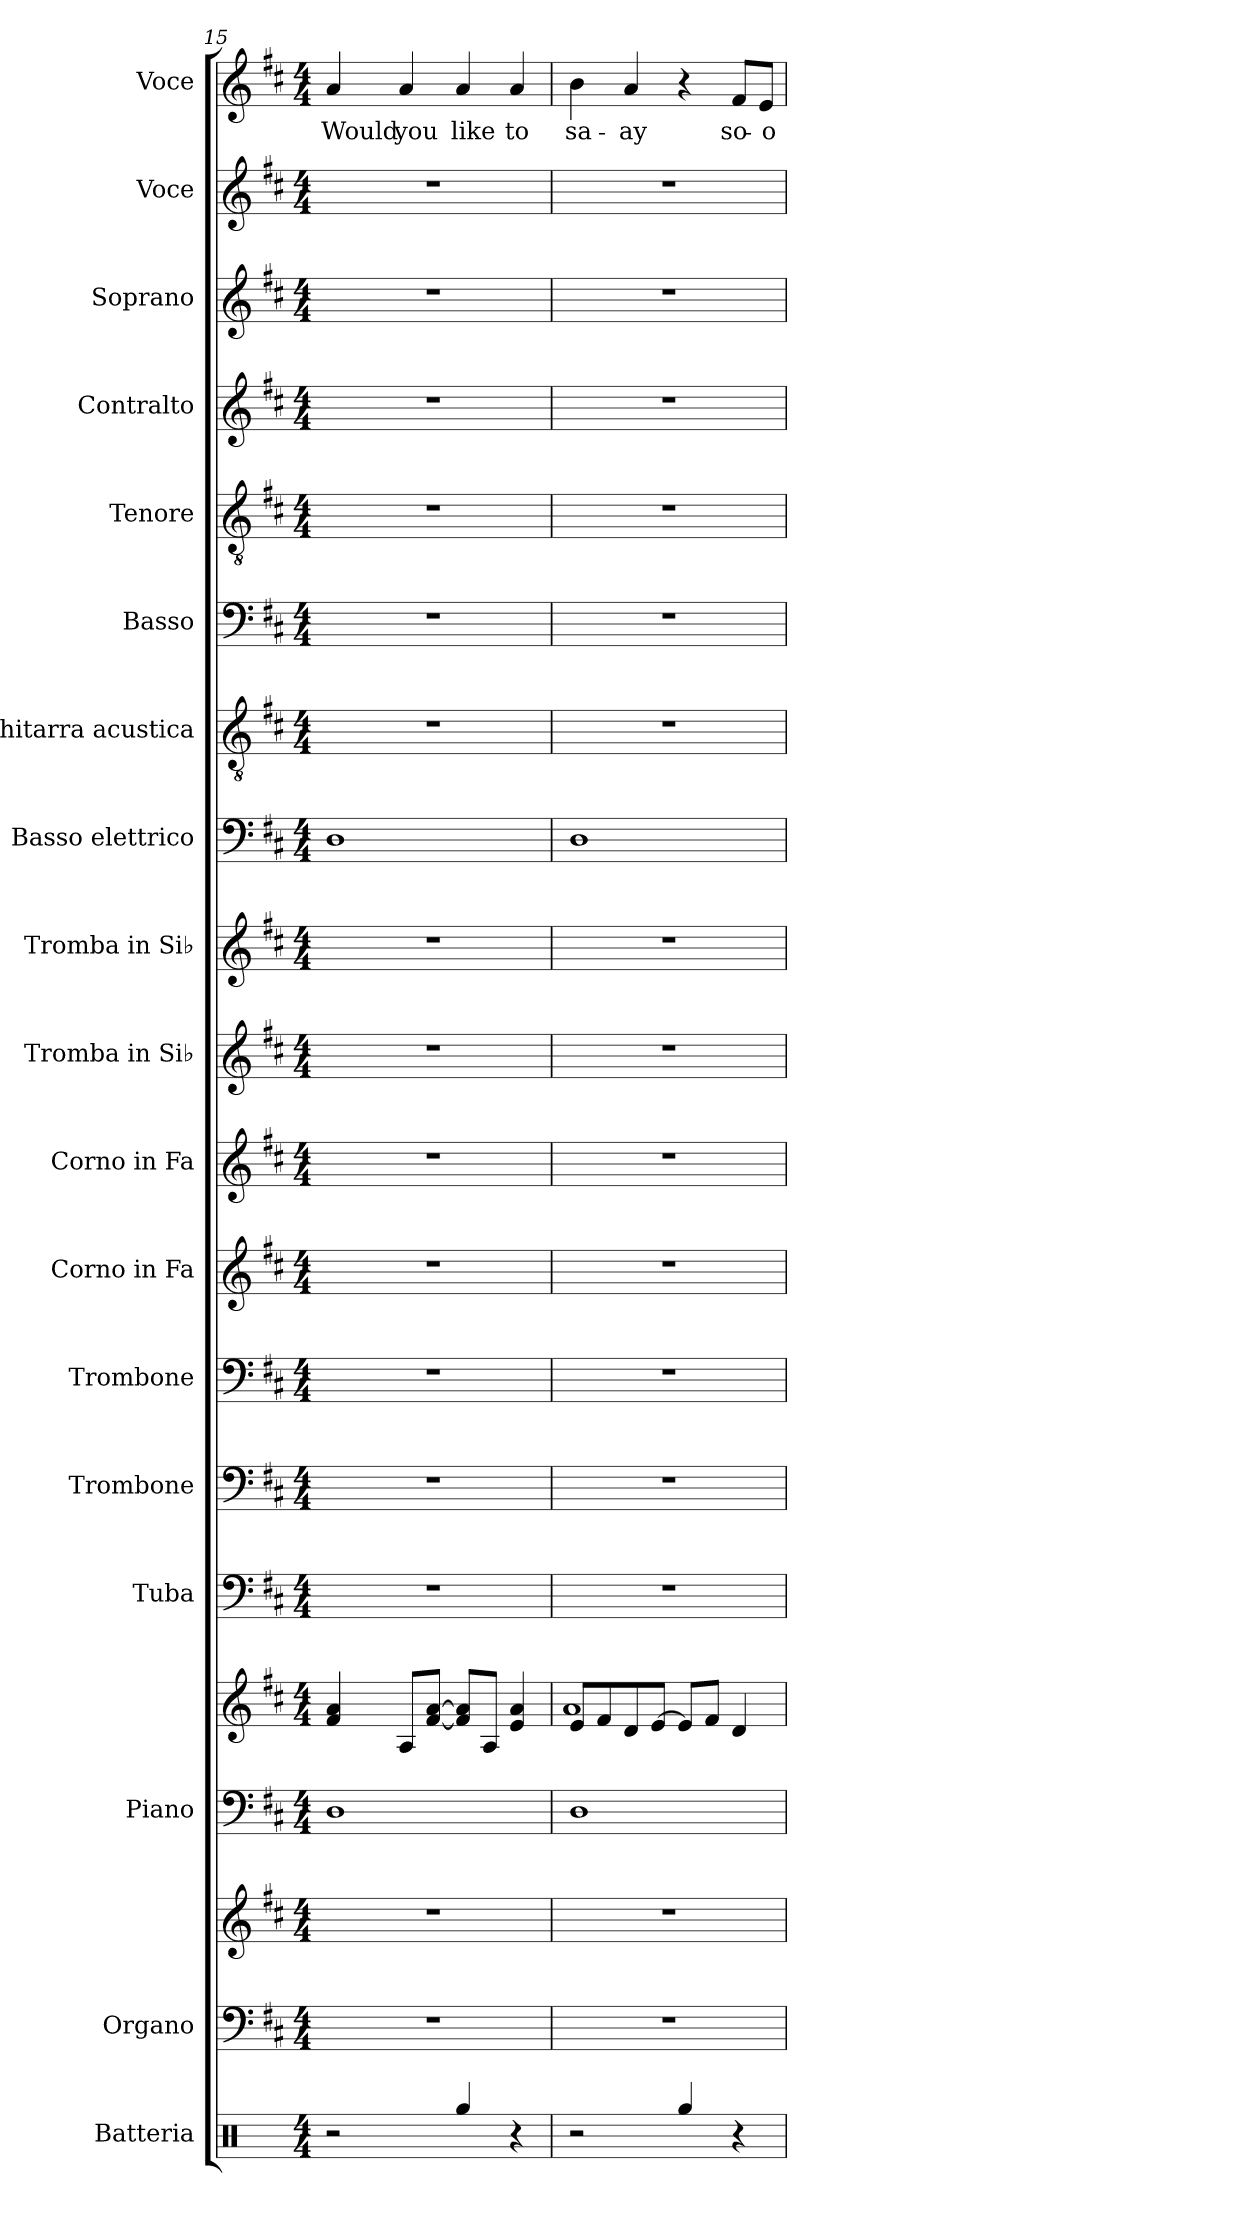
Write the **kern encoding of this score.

**kern	**kern	**kern	**kern	**kern	**kern	**kern	**kern	**kern	**kern	**kern	**kern	**kern	**kern	**kern	**kern	**kern	**kern	**kern	**kern	**text
*part18	*part17	*part17	*part16	*part16	*part15	*part14	*part13	*part12	*part11	*part10	*part9	*part8	*part7	*part6	*part5	*part4	*part3	*part2	*part1	*part1
*staff20	*staff19	*staff18	*staff17	*staff16	*staff15	*staff14	*staff13	*staff12	*staff11	*staff10	*staff9	*staff8	*staff7	*staff6	*staff5	*staff4	*staff3	*staff2	*staff1	*staff1
*I"Batteria	*I"Organo	*	*I"Piano	*	*I"Tuba	*I"Trombone	*I"Trombone	*I"Corno in Fa	*I"Corno in Fa	*I"Tromba in Si♭	*I"Tromba in Si♭	*I"Basso elettrico	*I"Chitarra acustica	*I"Basso	*I"Tenore	*I"Contralto	*I"Soprano	*I"Voce	*I"Voce	*
*I'Batt.	*I'Org.	*	*	*	*I'Tba.	*I'Trb.	*I'Trb.	*I'Cor. Fa	*I'Cor. Fa	*I'Tr. Si♭	*I'Tr. Si♭	*I'B. el.	*	*I'B.	*I'T.	*I'A.	*I'S.	*I'Vo.	*I'Vo.	*
*clefX	*clefF4	*clefG2	*clefF4	*clefG2	*clefF4	*clefF4	*clefF4	*clefG2	*clefG2	*clefG2	*clefG2	*clefF4	*clefGv2	*clefF4	*clefGv2	*clefG2	*clefG2	*clefG2	*clefG2	*
*	*	*	*	*	*	*	*	*ITrd4c7	*ITrd4c7	*ITrd1c2	*ITrd1c2	*ITrd7c12	*	*	*	*	*	*	*	*
*k[]	*k[f#c#]	*k[f#c#]	*k[f#c#]	*k[f#c#]	*k[f#c#]	*k[f#c#]	*k[f#c#]	*k[f#]	*k[f#]	*k[]	*k[]	*k[f#c#]	*k[f#c#]	*k[f#c#]	*k[f#c#]	*k[f#c#]	*k[f#c#]	*k[f#c#]	*k[f#c#]	*
*M4/4	*M4/4	*M4/4	*M4/4	*M4/4	*M4/4	*M4/4	*M4/4	*M4/4	*M4/4	*M4/4	*M4/4	*M4/4	*M4/4	*M4/4	*M4/4	*M4/4	*M4/4	*M4/4	*M4/4	*
=15	=15	=15	=15	=15	=15	=15	=15	=15	=15	=15	=15	=15	=15	=15	=15	=15	=15	=15	=15	=15
!	!	!	!	!	!	!	!	!	!	!	!	!	!	!	!	!	!	!	!	!LO:LY:b
2r	1r	1r	1D	4f#/ 4a/	1r	1r	1r	1r	1r	1r	1r	1DD	1r	1r	1r	1r	1r	1r	4a/	Would
!	!	!	!	!	!	!	!	!	!	!	!	!	!	!	!	!	!	!	!	!LO:LY:b
.	.	.	.	8A/L	.	.	.	.	.	.	.	.	.	.	.	.	.	.	4a/	you
.	.	.	.	[8f#/ [8a/J	.	.	.	.	.	.	.	.	.	.	.	.	.	.	.	.
!	!	!	!	!	!	!	!	!	!	!	!	!	!	!	!	!	!	!	!	!LO:LY:b
4Rgg/	.	.	.	8f#/] 8a/]L	.	.	.	.	.	.	.	.	.	.	.	.	.	.	4a/	like
.	.	.	.	8A/J	.	.	.	.	.	.	.	.	.	.	.	.	.	.	.	.
!	!	!	!	!	!	!	!	!	!	!	!	!	!	!	!	!	!	!	!	!LO:LY:b
4r	.	.	.	4e/ 4a/	.	.	.	.	.	.	.	.	.	.	.	.	.	.	4a/	to
!!LO:PB:g=z
=16	=16	=16	=16	=16	=16	=16	=16	=16	=16	=16	=16	=16	=16	=16	=16	=16	=16	=16	=16	=16
*	*	*	*	*^	*	*	*	*	*	*	*	*	*	*	*	*	*	*	*	*
!	!	!	!	!	!	!	!	!	!	!	!	!	!	!	!	!	!	!	!	!	!LO:LY:b
2r	1r	1r	1D	8e/L	1a	1r	1r	1r	1r	1r	1r	1r	1DD	1r	1r	1r	1r	1r	1r	4b\	sa-
.	.	.	.	8f#/	.	.	.	.	.	.	.	.	.	.	.	.	.	.	.	.	.
!	!	!	!	!	!	!	!	!	!	!	!	!	!	!	!	!	!	!	!	!	!LO:LY:b
.	.	.	.	8d/	.	.	.	.	.	.	.	.	.	.	.	.	.	.	.	4a/	-ay
.	.	.	.	[8e/J	.	.	.	.	.	.	.	.	.	.	.	.	.	.	.	.	.
4Rgg/	.	.	.	8e/L]	.	.	.	.	.	.	.	.	.	.	.	.	.	.	.	4r	.
.	.	.	.	8f#/J	.	.	.	.	.	.	.	.	.	.	.	.	.	.	.	.	.
!	!	!	!	!	!	!	!	!	!	!	!	!	!	!	!	!	!	!	!	!	!LO:LY:b
4r	.	.	.	4d/	.	.	.	.	.	.	.	.	.	.	.	.	.	.	.	8f#/L	so-
!	!	!	!	!	!	!	!	!	!	!	!	!	!	!	!	!	!	!	!	!	!LO:LY:b
.	.	.	.	.	.	.	.	.	.	.	.	.	.	.	.	.	.	.	.	8e/J	-o-
*	*	*	*	*v	*v	*	*	*	*	*	*	*	*	*	*	*	*	*	*	*	*
=	=	=	=	=	=	=	=	=	=	=	=	=	=	=	=	=	=	=	=	=
*-	*-	*-	*-	*-	*-	*-	*-	*-	*-	*-	*-	*-	*-	*-	*-	*-	*-	*-	*-	*-
